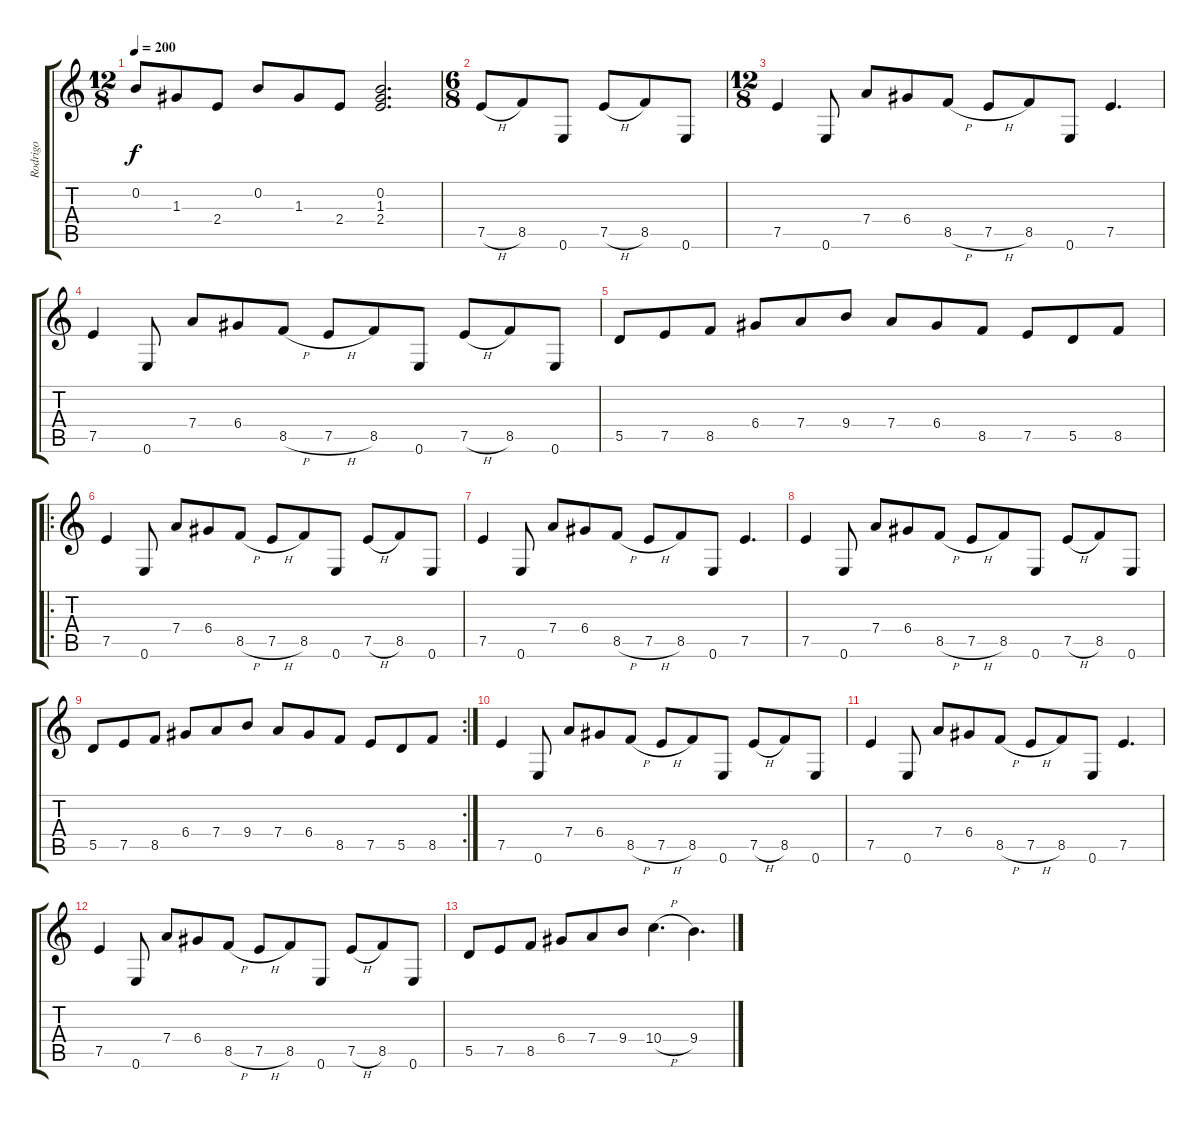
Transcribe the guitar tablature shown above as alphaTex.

\track ("Rodrigo" "Rodrigo") {instrument acousticguitarsteel}
\staff {score tabs}
\tuning (E4 B3 G3 D3 A2 E2) {hide}
\ts (12 8)
\tempo 200
\clef g2
\ks c
0.2.8{dy f} 1.3.8 2.4.8 0.2.8 1.3.8 2.4.8 (0.2 1.3 2.4).2{d} |
\ts (6 8)
7.5{h}.8 8.5.8 0.6.8 7.5{h}.8 8.5.8 0.6.8 |
\ts (12 8)
7.5.4 0.6.8 7.4.8 6.4.8 8.5{h}.8 7.5{h}.8 8.5.8 0.6.8 7.5.4{d} |
7.5.4 0.6.8 7.4.8 6.4.8 8.5{h}.8 7.5{h}.8 8.5.8 0.6.8 7.5{h}.8 8.5.8 0.6.8 |
5.5.8 7.5.8 8.5.8 6.4.8 7.4.8 9.4.8 7.4.8 6.4.8 8.5.8 7.5.8 5.5.8 8.5.8 |
\ro
7.5.4 0.6.8 7.4.8 6.4.8 8.5{h}.8 7.5{h}.8 8.5.8 0.6.8 7.5{h}.8 8.5.8 0.6.8 |
7.5.4 0.6.8 7.4.8 6.4.8 8.5{h}.8 7.5{h}.8 8.5.8 0.6.8 7.5.4{d} |
7.5.4 0.6.8 7.4.8 6.4.8 8.5{h}.8 7.5{h}.8 8.5.8 0.6.8 7.5{h}.8 8.5.8 0.6.8 |
\rc 2
5.5.8 7.5.8 8.5.8 6.4.8 7.4.8 9.4.8 7.4.8 6.4.8 8.5.8 7.5.8 5.5.8 8.5.8 |
7.5.4 0.6.8 7.4.8 6.4.8 8.5{h}.8 7.5{h}.8 8.5.8 0.6.8 7.5{h}.8 8.5.8 0.6.8 |
7.5.4 0.6.8 7.4.8 6.4.8 8.5{h}.8 7.5{h}.8 8.5.8 0.6.8 7.5.4{d} |
7.5.4 0.6.8 7.4.8 6.4.8 8.5{h}.8 7.5{h}.8 8.5.8 0.6.8 7.5{h}.8 8.5.8 0.6.8 |
5.5.8 7.5.8 8.5.8 6.4.8 7.4.8 9.4.8 10.4{h}.4{d} 9.4.4{d}
